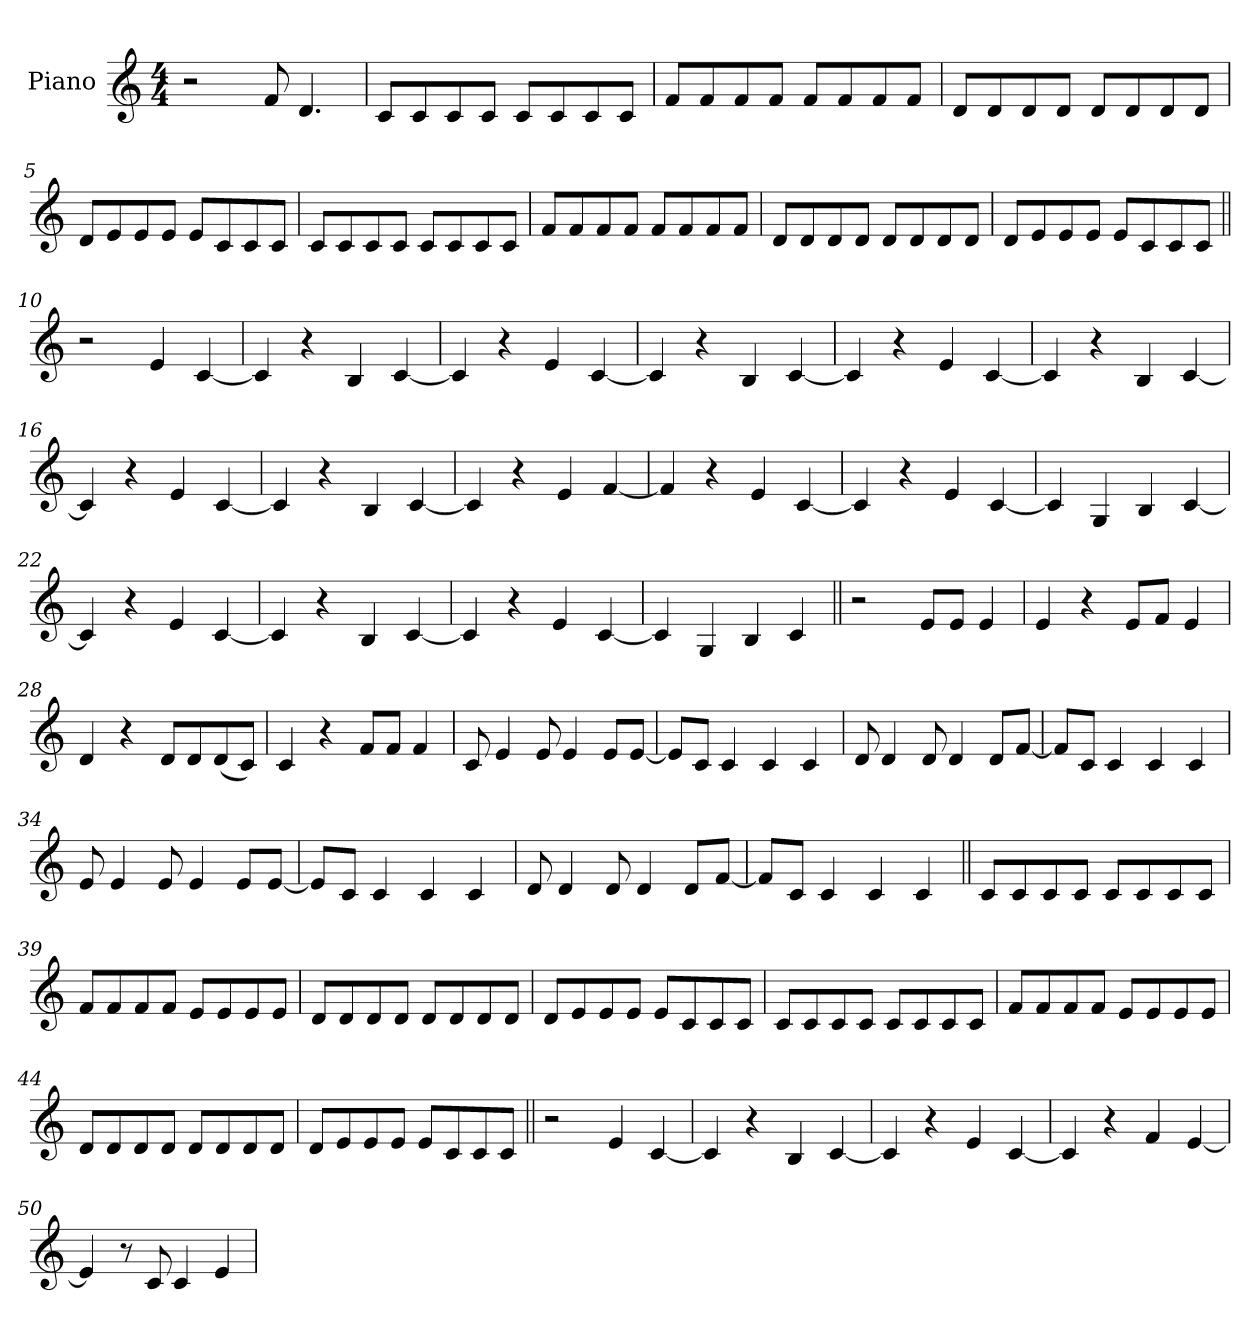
**kern
*part1
*staff1
*I"Piano
*I'Pno.
*clefG2
*k[]
*M4/4
*MM148
=1
2r
8f!
4.d!
=2
8c!L
8c!
8c!
8c!J
8c!L
8c!
8c!
8c!J
=3
8f!L
8f!
8f!
8f!J
8f!L
8f!
8f!
8f!J
=4
8d!L
8d!
8d!
8d!J
8d!L
8d!
8d!
8d!J
=5
8d!L
8e!
8e!
8e!J
8e!L
8c!
8c!
8c!J
=6
8c!L
8c!
8c!
8c!J
8c!L
8c!
8c!
8c!J
=7
8f!L
8f!
8f!
8f!J
8f!L
8f!
8f!
8f!J
=8
8d!L
8d!
8d!
8d!J
8d!L
8d!
8d!
8d!J
=9
8d!L
8e!
8e!
8e!J
8e!L
8c!
8c!
8c!J
=10||
2r
4e
[4c
=11
4c]
4r
4B
[4c
=12
4c]
4r
4e
[4c
=13
4c]
4r
4B
[4c
=14
4c]
4r
4e
[4c
=15
4c]
4r
4B
[4c
=16
4c]
4r
4e
[4c
=17
4c]
4r
4B
[4c
=18
4c]
4r
4e
[4f
=19
4f]
4r
4e
[4c
=20
4c]
4r
4e
[4c
=21
4c]
4G
4B
[4c
=22
4c]
4r
4e
[4c
=23
4c]
4r
4B
[4c
=24
4c]
4r
4e
[4c
=25
4c]
4G
4B
4c
=26||
2r
8eL
8eJ
4e
=27
4e
4r
8eL
8fJ
4e
=28
4d
4r
8dL
8d
(<8d
8cJ)
=29
4c
4r
8fL
8fJ
4f
=30
8c
4e
8e
4e
8eL
[8eJ
=31
8eL]
8cJ
4c
4c
4c
=32
8d
4d
8d
4d
8dL
[8fJ
=33
8fL]
8cJ
4c
4c
4c
=34
8e
4e
8e
4e
8eL
[8eJ
=35
8eL]
8cJ
4c
4c
4c
=36
8d
4d
8d
4d
8dL
[8fJ
=37
8fL]
8cJ
4c
4c
4c
=38||
8c!L
8c!
8c!
8c!J
8c!L
8c!
8c!
8c!J
=39
8f!L
8f!
8f!
8f!J
8e!L
8e!
8e!
8e!J
=40
8d!L
8d!
8d!
8d!J
8d!L
8d!
8d!
8d!J
=41
8d!L
8e!
8e!
8e!J
8e!L
8c!
8c!
8c!J
=42
8c!L
8c!
8c!
8c!J
8c!L
8c!
8c!
8c!J
=43
8f!L
8f!
8f!
8f!J
8e!L
8e!
8e!
8e!J
=44
8d!L
8d!
8d!
8d!J
8d!L
8d!
8d!
8d!J
=45
8d!L
8e!
8e!
8e!J
8e!L
8c!
8c!
8c!J
=46||
2r
4e
[4c
=47
4c]
4r
4B
[4c
=48
4c]
4r
4e
[4c
=49
4c]
4r
4f
[4e
=50
4e]
8r
8c
4c
4e
=
*-
